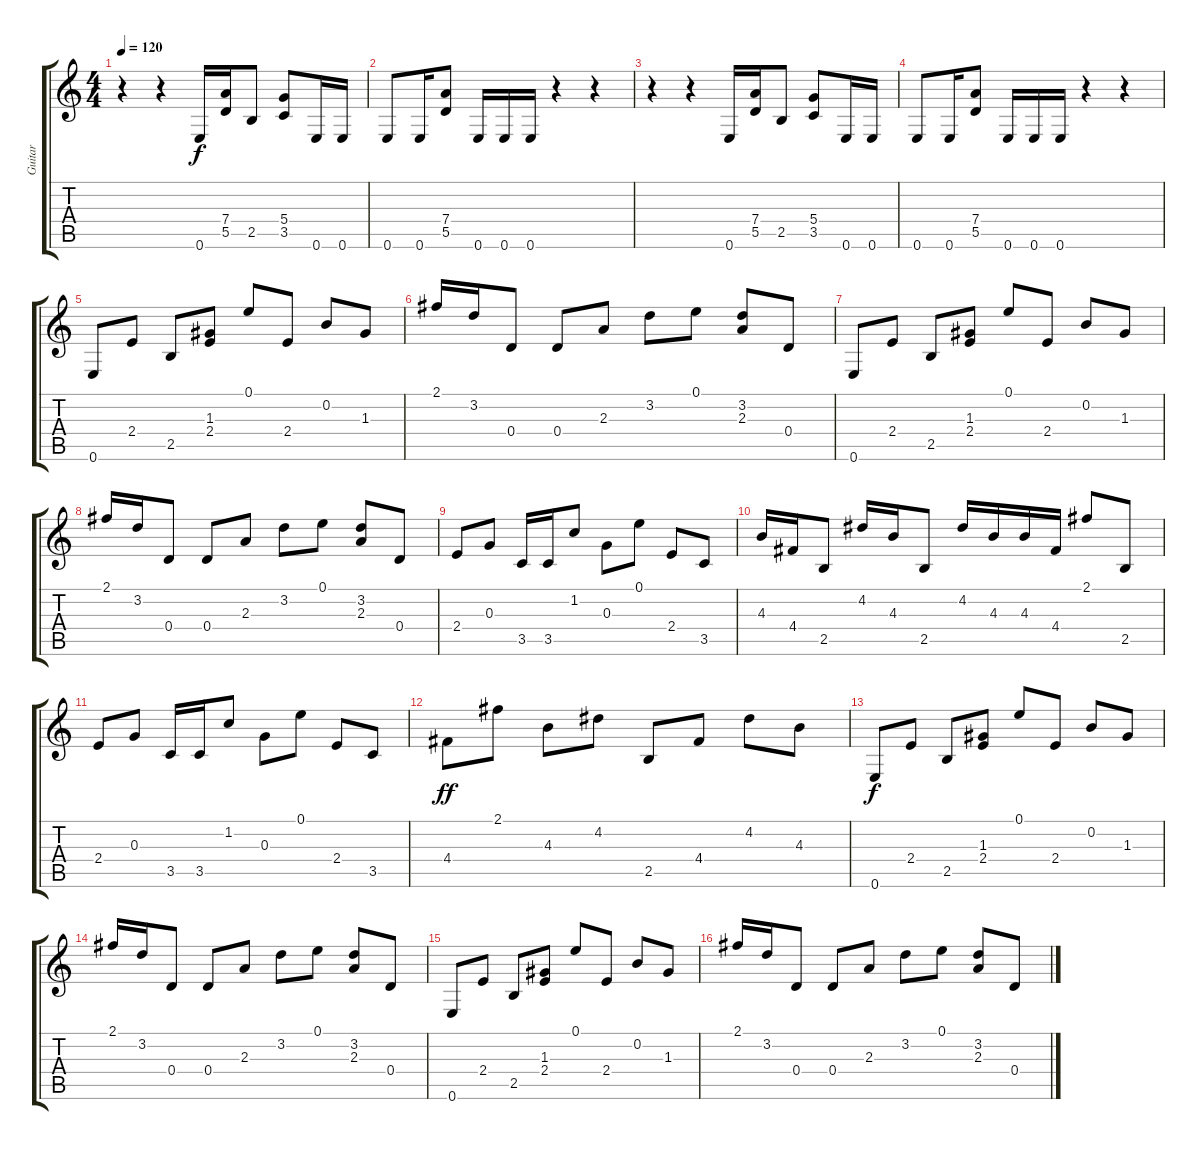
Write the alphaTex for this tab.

\track ("Guitar" "Guitar") {instrument distortionguitar}
\staff {score tabs}
\tuning (E4 B3 G3 D3 A2 E2) {hide}
\ts (4 4)
\tempo 120
\clef g2
\ks c
r.4{dy f} r.4 0.6.16 (7.4 5.5).16 2.5.8 (5.4 3.5).8 0.6.16 0.6.16 |
0.6.8 0.6.16 (7.4 5.5).8 0.6.16 0.6.16 0.6.16 r.4 r.4 |
r.4 r.4 0.6.16 (7.4 5.5).16 2.5.8 (5.4 3.5).8 0.6.16 0.6.16 |
0.6.8 0.6.16 (7.4 5.5).8 0.6.16 0.6.16 0.6.16 r.4 r.4 |
0.6.8 2.4.8 2.5.8 (1.3 2.4).8 0.1.8 2.4.8 0.2.8 1.3.8 |
2.1.16 3.2.16 0.4.8 0.4.8 2.3.8 3.2.8 0.1.8 (3.2 2.3).8 0.4.8 |
0.6.8 2.4.8 2.5.8 (1.3 2.4).8 0.1.8 2.4.8 0.2.8 1.3.8 |
2.1.16 3.2.16 0.4.8 0.4.8 2.3.8 3.2.8 0.1.8 (3.2 2.3).8 0.4.8 |
2.4.8 0.3.8 3.5.16 3.5.16 1.2.8 0.3.8 0.1.8 2.4.8 3.5.8 |
4.3.16 4.4.16 2.5.8 4.2.16 4.3.16 2.5.8 4.2.16 4.3.16 4.3.16 4.4.16 2.1.8 2.5.8 |
2.4.8 0.3.8 3.5.16 3.5.16 1.2.8 0.3.8 0.1.8 2.4.8 3.5.8 |
4.4.8{dy ff} 2.1.8 4.3.8 4.2.8 2.5.8 4.4.8 4.2.8 4.3.8 |
0.6.8{dy f} 2.4.8 2.5.8 (1.3 2.4).8 0.1.8 2.4.8 0.2.8 1.3.8 |
2.1.16 3.2.16 0.4.8 0.4.8 2.3.8 3.2.8 0.1.8 (3.2 2.3).8 0.4.8 |
0.6.8 2.4.8 2.5.8 (1.3 2.4).8 0.1.8 2.4.8 0.2.8 1.3.8 |
2.1.16 3.2.16 0.4.8 0.4.8 2.3.8 3.2.8 0.1.8 (3.2 2.3).8 0.4.8
